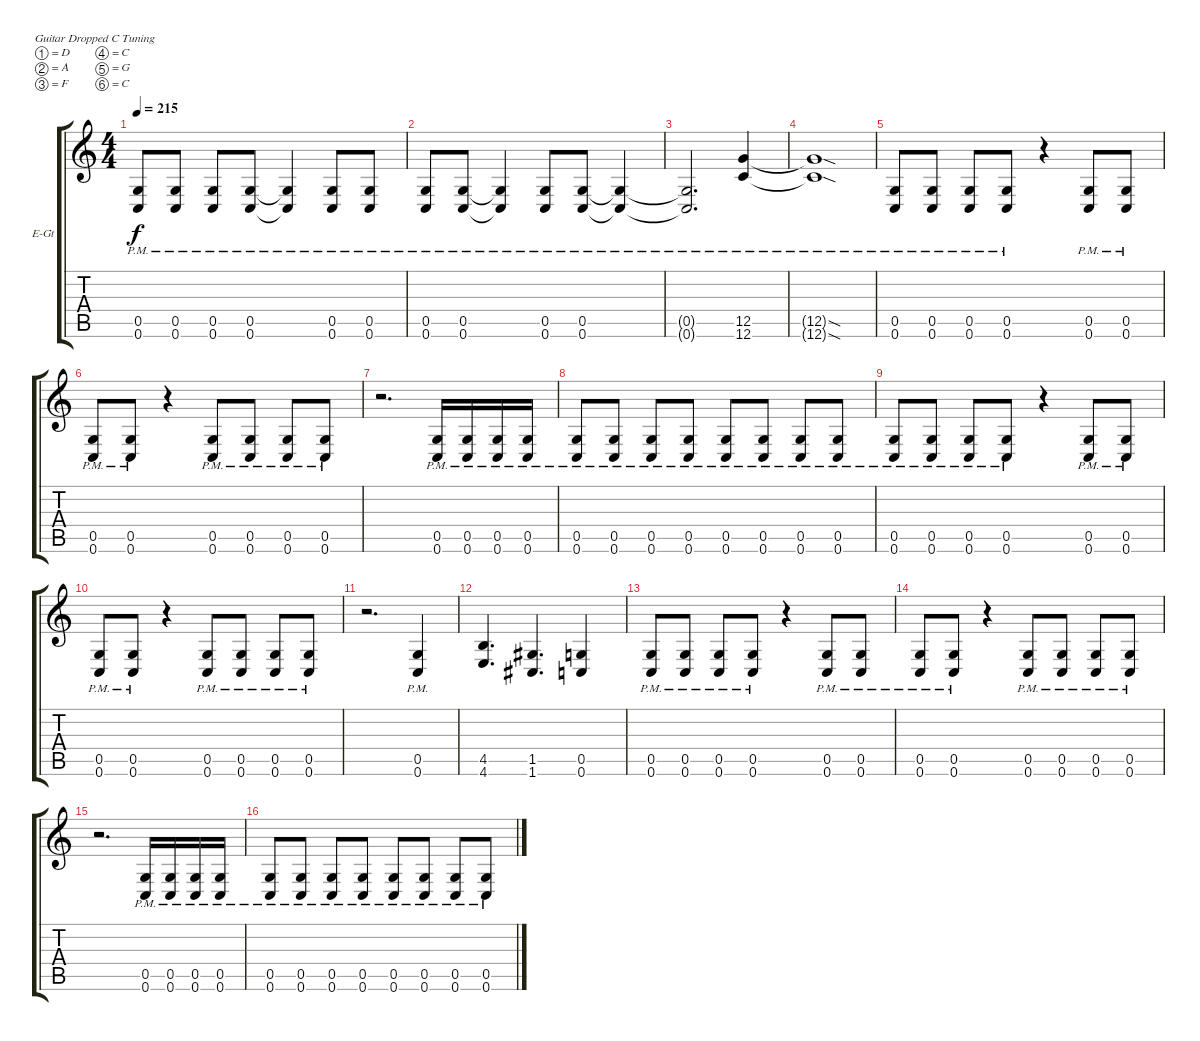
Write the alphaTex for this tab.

\defaultSystemsLayout 4
\bracketExtendMode groupsimilarinstruments
\firstSystemTrackNameOrientation horizontal
\otherSystemsTrackNameOrientation horizontal
\track ("Guitar 2" "E-Gt") {instrument distortionguitar}
\staff {score tabs}
\tuning (D4 A3 F3 C3 G2 C2)
\ts (4 4)
\tempo 215
\clef g2
\ks c
(0.6{pm} 0.5{pm}).8{dy f} (0.6{pm} 0.5{pm}).8 (0.6{pm} 0.5{pm}).8 (0.6{pm} 0.5{pm}).8 (0.5{pm t} 0.6{pm t}).4 (0.5{pm} 0.6{pm}).8 (0.6{pm} 0.5{pm}).8 |
(0.6{pm} 0.5{pm}).8 (0.6{pm} 0.5{pm}).8 (0.5{pm t} 0.6{pm t}).4 (0.5{pm} 0.6{pm}).8 (0.6{pm} 0.5{pm}).8 (0.5{pm t} 0.6{pm t}).4 |
(0.5{pm t} 0.6{pm t}).2{d} (12.5{pm} 12.6{pm}).4 |
(12.6{sod pm t} 12.5{sod pm t}).1 |
(0.6{pm} 0.5{pm}).8 (0.6{pm} 0.5{pm}).8 (0.6{pm} 0.5{pm}).8 (0.6{pm} 0.5{pm}).8 r.4 (0.5{pm} 0.6{pm}).8 (0.6{pm} 0.5{pm}).8 |
(0.6{pm} 0.5{pm}).8 (0.6{pm} 0.5{pm}).8 r.4 (0.5{pm} 0.6{pm}).8 (0.6{pm} 0.5{pm}).8 (0.5{pm} 0.6{pm}).8 (0.6{pm} 0.5{pm}).8 |
r.2{d} (0.5{pm} 0.6{pm}).16 (0.5{pm} 0.6{pm}).16 (0.5{pm} 0.6{pm}).16 (0.5{pm} 0.6{pm}).16 |
(0.6{pm} 0.5{pm}).8 (0.6{pm} 0.5{pm}).8 (0.6{pm} 0.5{pm}).8 (0.6{pm} 0.5{pm}).8 (0.6{pm} 0.5{pm}).8 (0.6{pm} 0.5{pm}).8 (0.6{pm} 0.5{pm}).8 (0.6{pm} 0.5{pm}).8 |
(0.6{pm} 0.5{pm}).8 (0.6{pm} 0.5{pm}).8 (0.6{pm} 0.5{pm}).8 (0.6{pm} 0.5{pm}).8 r.4 (0.5{pm} 0.6{pm}).8 (0.6{pm} 0.5{pm}).8 |
(0.6{pm} 0.5{pm}).8 (0.6{pm} 0.5{pm}).8 r.4 (0.5{pm} 0.6{pm}).8 (0.6{pm} 0.5{pm}).8 (0.5{pm} 0.6{pm}).8 (0.6{pm} 0.5{pm}).8 |
r.2{d} (0.5{pm} 0.6{pm}).4 |
(4.6 4.5).4{d} (1.6 1.5).4{d} (0.6 0.5).4 |
(0.6{pm} 0.5{pm}).8 (0.6{pm} 0.5{pm}).8 (0.6{pm} 0.5{pm}).8 (0.6{pm} 0.5{pm}).8 r.4 (0.5{pm} 0.6{pm}).8 (0.6{pm} 0.5{pm}).8 |
(0.6{pm} 0.5{pm}).8 (0.6{pm} 0.5{pm}).8 r.4 (0.5{pm} 0.6{pm}).8 (0.6{pm} 0.5{pm}).8 (0.5{pm} 0.6{pm}).8 (0.6{pm} 0.5{pm}).8 |
r.2{d} (0.5{pm} 0.6{pm}).16 (0.5{pm} 0.6{pm}).16 (0.5{pm} 0.6{pm}).16 (0.5{pm} 0.6{pm}).16 |
(0.6{pm} 0.5{pm}).8 (0.6{pm} 0.5{pm}).8 (0.6{pm} 0.5{pm}).8 (0.6{pm} 0.5{pm}).8 (0.6{pm} 0.5{pm}).8 (0.6{pm} 0.5{pm}).8 (0.6{pm} 0.5{pm}).8 (0.6{pm} 0.5{pm}).8
